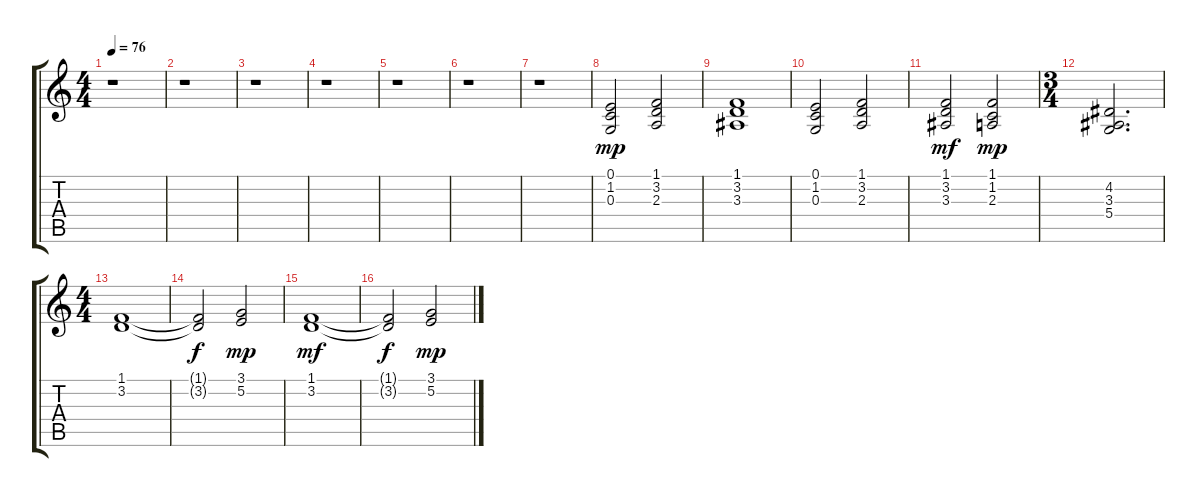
\track "" {instrument stringensemble1}
\staff {score tabs}
\tuning (E4 B3 G3 D3 A2 E2) {hide}
\ts (4 4)
\tempo 76
\clef g2
\ks c
r.1{dy mp} |
r.1 |
r.1 |
r.1 |
r.1 |
r.1 |
r.1 |
(0.1 1.2 0.3).2 (1.1 3.2 2.3).2 |
(1.1 3.2 3.3).1 |
(0.1 1.2 0.3).2 (1.1 3.2 2.3).2 |
(1.1 3.2 3.3).2{dy mf} (1.1 1.2 2.3).2{dy mp} |
\ts (3 4)
(4.2 3.3 5.4).2{d} |
\ts (4 4)
(1.1 3.2).1 |
(1.1{t} 3.2{t}).2{dy f} (3.1 5.2).2{dy mp} |
(1.1 3.2).1{dy mf} |
(1.1{t} 3.2{t}).2{dy f} (3.1 5.2).2{dy mp}
